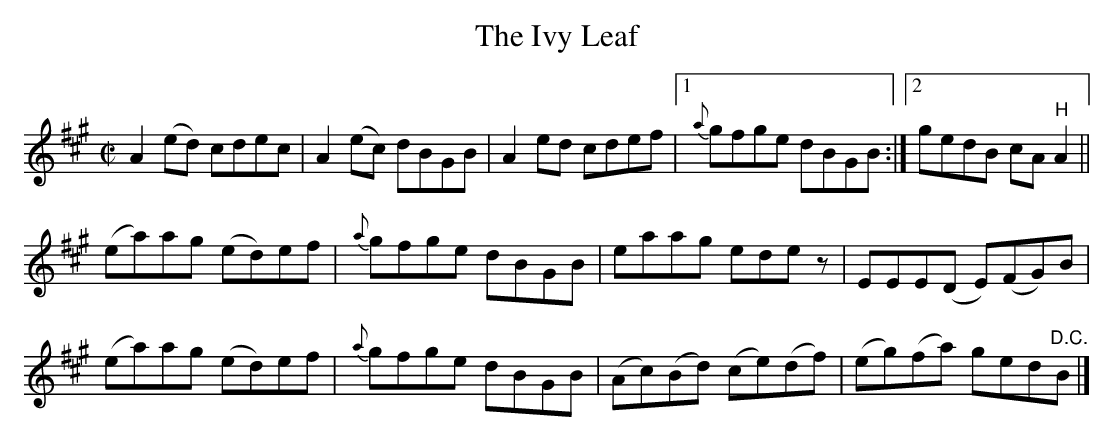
X:1
T: The Ivy Leaf
M: C|
L: 1/8
K: A
A2(ed) cdec|A2(ec) dBGB|A2ed cdef|1{a}gfge dBGB:|2gedB cA"H"A2||
(ea)ag (ed)ef|{a}gfge dBGB|eaag edez|EEE(D E)(FG)B|
(ea)ag (ed)ef|{a}gfge dBGB|(Ac)(Bd) (ce)(df)|(eg)(fa) ged"D.C."B|]
